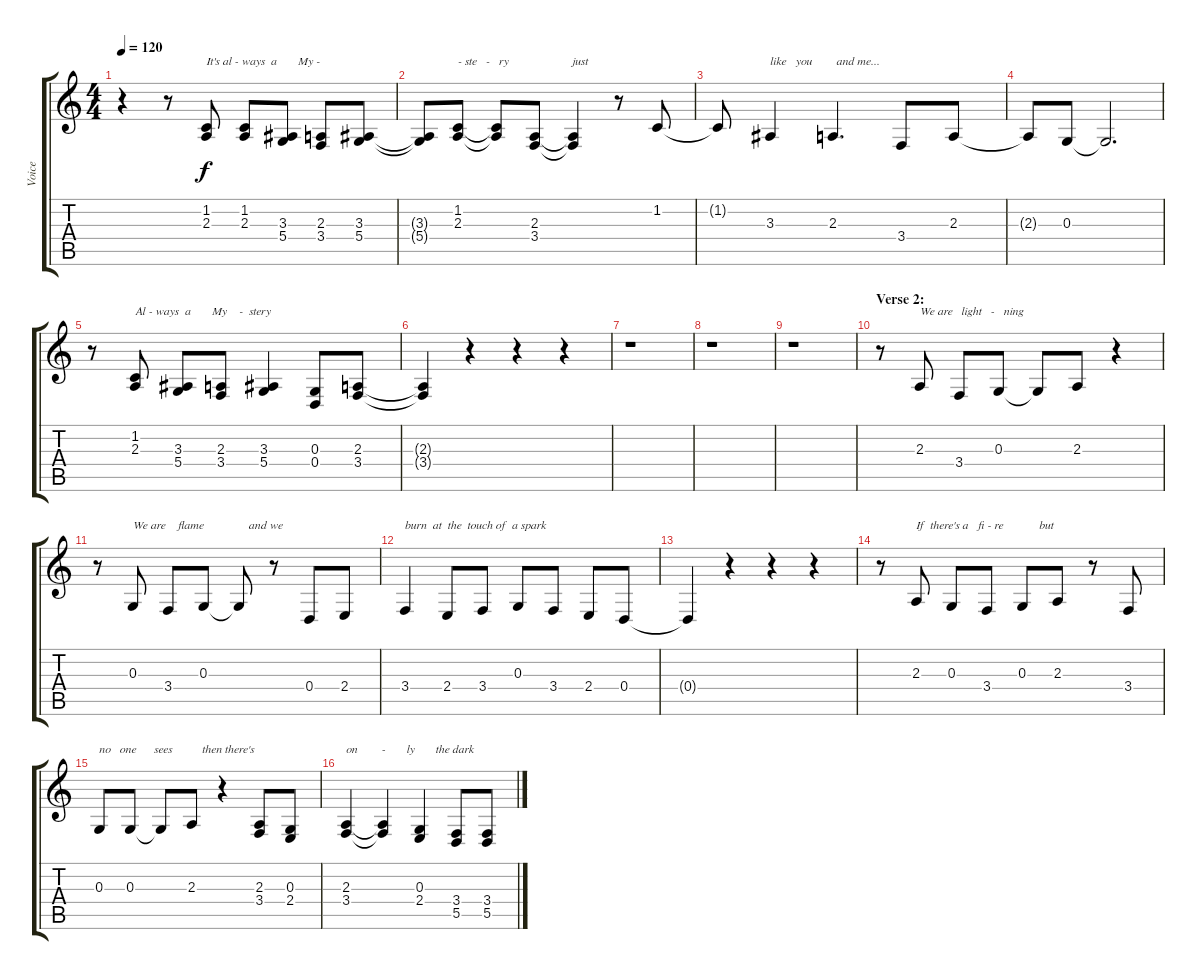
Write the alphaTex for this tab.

\track ("Voice" "Voice") {instrument lead2sawtooth}
\staff {score tabs}
\tuning (E4 B3 G3 D3 A2 E2) {hide}
\ts (4 4)
\tempo 120
\clef g2
\ks c
r.4{dy f} r.8 (1.2 2.3).8{txt "It's al - ways  a       My -"} (1.2 2.3).8 (3.3 5.4).8 (2.3 3.4).8 (3.3 5.4).8 |
(3.3{t} 5.4{t}).8 (1.2 2.3).8{txt "- ste   -   ry                     just"} (1.2{t} 2.3{t}).8 (2.3 3.4).8 (2.3{t} 3.4{t}).4 r.8 1.2.8 |
1.2{t}.8 3.3.4{txt "like   you        and me..."} 2.3.4{d} 3.4.8 2.3.8 |
2.3{t}.8 0.3.8 0.3{t}.2{d} |
r.8 (1.2 2.3).8{txt "Al - ways  a       My    -  stery"} (3.3 5.4).8 (2.3 3.4).8 (3.3 5.4).4 (0.3 0.4).8 (2.3 3.4).8 |
(2.3{t} 3.4{t}).4 r.4 r.4 r.4 |
r.1 |
r.1 |
r.1 |
\section ("" "Verse 2:")
r.8 2.3.8{txt "We are   light   -   ning"} 3.4.8 0.3.8 0.3{t}.8 2.3.8 r.4 |
r.8 0.3.8{txt "We are    flame               and we"} 3.4.8 0.3.8 0.3{t}.8 r.8 0.4.8 2.4.8 |
3.4.4{txt "burn  at  the  touch of  a spark"} 2.4.8 3.4.8 0.3.8 3.4.8 2.4.8 0.4.8 |
0.4{t}.4 r.4 r.4 r.4 |
r.8 2.3.8{txt "If  there's a   fi - re            but"} 0.3.8 3.4.8 0.3.8 2.3.8 r.8 3.4.8 |
0.3.8{txt "no   one      sees          then there's"} 0.3.8 0.3{t}.8 2.3.8 r.4 (2.3 3.4).8 (0.3 2.4).8 |
(2.3 3.4).4{txt "on        -       ly       the dark"} (2.3{t} 3.4{t}).4 (0.3 2.4).4 (3.4 5.5).8 (3.4 5.5).8
